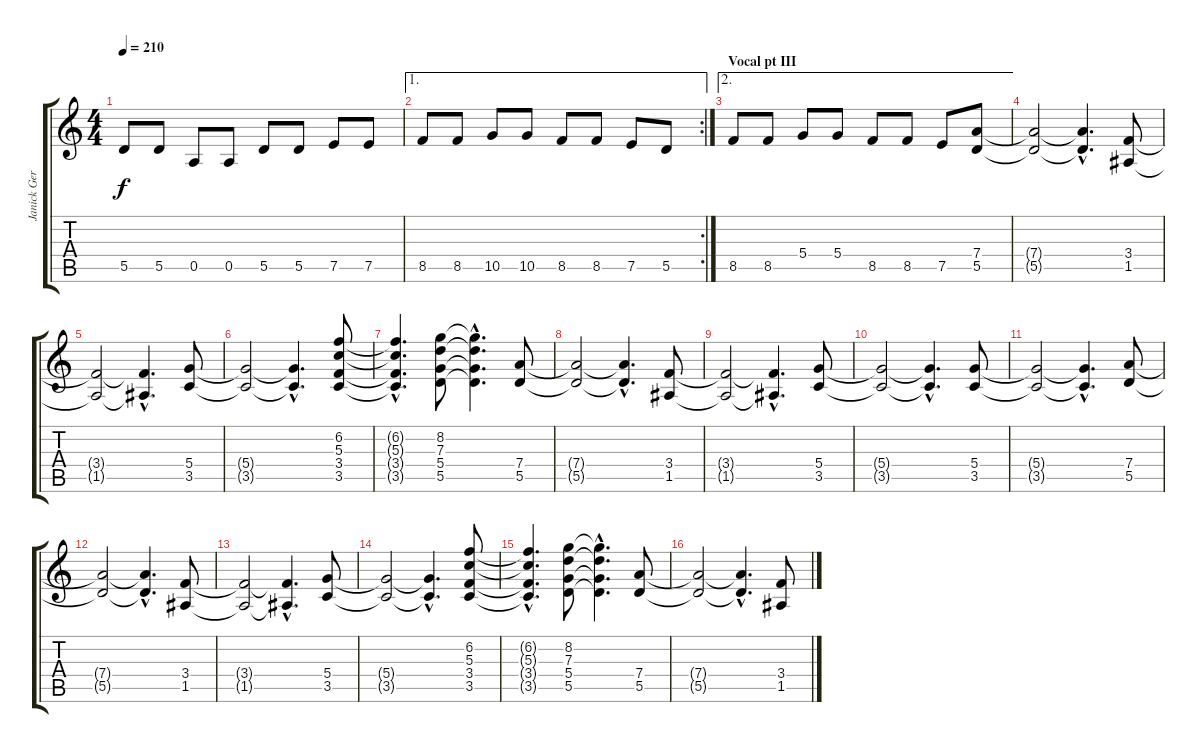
\track ("Janick Gers" "Janick Ger") {instrument overdrivenguitar}
\staff {score tabs}
\tuning (E4 B3 G3 D3 A2 E2) {hide}
\ts (4 4)
\tempo 210
\clef g2
\ks c
5.5{t}.8{dy f} 5.5.8 0.5.8 0.5.8 5.5.8 5.5.8 7.5.8 7.5.8 |
\ae 1
\rc 2
8.5.8 8.5.8 10.5.8 10.5.8 8.5.8 8.5.8 7.5.8 5.5.8 |
\ae 2
\section ("" "Vocal pt III")
8.5.8 8.5.8 5.4.8 5.4.8 8.5.8 8.5.8 7.5.8 (7.4 5.5).8 |
(7.4{t} 5.5{t}).2 (7.4{hac t} 5.5{hac t}).4{d} (3.4 1.5).8 |
(3.4{t} 1.5{t}).2 (3.4{hac t} 1.5{hac t}).4{d} (5.4 3.5).8 |
(5.4{t} 3.5{t}).2 (5.4{hac t} 3.5{hac t}).4{d} (6.2 5.3 3.4 3.5).8 |
(6.2{hac t} 5.3{hac t} 3.4{hac t} 3.5{hac t}).4{d} (8.2 7.3 5.4 5.5).8 (8.2{hac t} 7.3{hac t} 5.4{hac t} 5.5{hac t}).4{d} (7.4 5.5).8 |
(7.4{t} 5.5{t}).2 (7.4{hac t} 5.5{hac t}).4{d} (3.4 1.5).8 |
(3.4{t} 1.5{t}).2 (3.4{hac t} 1.5{hac t}).4{d} (5.4 3.5).8 |
(5.4{t} 3.5{t}).2 (5.4{hac t} 3.5{hac t}).4{d} (5.4 3.5).8 |
(5.4{t} 3.5{t}).2 (5.4{hac t} 3.5{hac t}).4{d} (7.4 5.5).8 |
(7.4{t} 5.5{t}).2 (7.4{hac t} 5.5{hac t}).4{d} (3.4 1.5).8 |
(3.4{t} 1.5{t}).2 (3.4{hac t} 1.5{hac t}).4{d} (5.4 3.5).8 |
(5.4{t} 3.5{t}).2 (5.4{hac t} 3.5{hac t}).4{d} (6.2 5.3 3.4 3.5).8 |
(6.2{hac t} 5.3{hac t} 3.4{hac t} 3.5{hac t}).4{d} (8.2 7.3 5.4 5.5).8 (8.2{hac t} 7.3{hac t} 5.4{hac t} 5.5{hac t}).4{d} (7.4 5.5).8 |
(7.4{t} 5.5{t}).2 (7.4{hac t} 5.5{hac t}).4{d} (3.4 1.5).8
